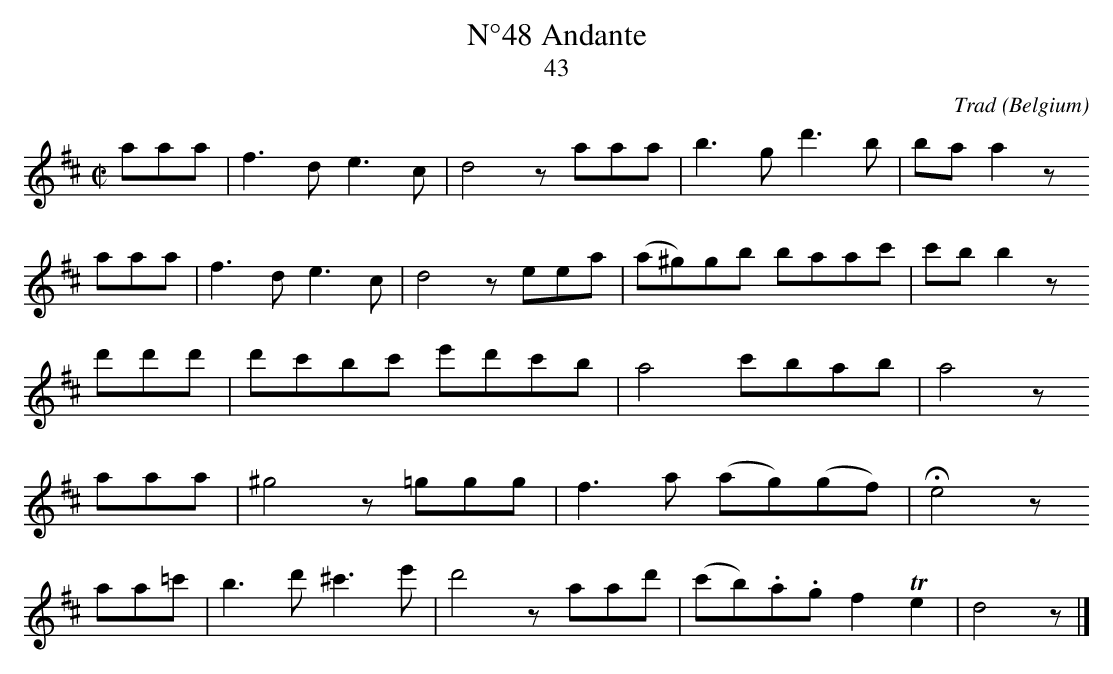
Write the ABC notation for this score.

X:1
T:N°48 Andante
T:43
C:Trad
O:Belgium
M:C|
L:1/8
K:Dmaj
aaa|f3d e3c|d4 zaaa|b3g d'3b|baa2 z
aaa|f3d e3c|d4 zeea|(a^g)gb baac'|c'bb2 z
d'd'd'|d'c'bc' e'd'c'b|a4 c'bab|a4 z
aaa|^g4 z=ggg|f3a (ag)(gf)|!fermata!e4 z
aa=c'|b3d' ^c'3e'|d'4 zaad'|(c'b).a.g f2!trill!e2|d4 z|]
